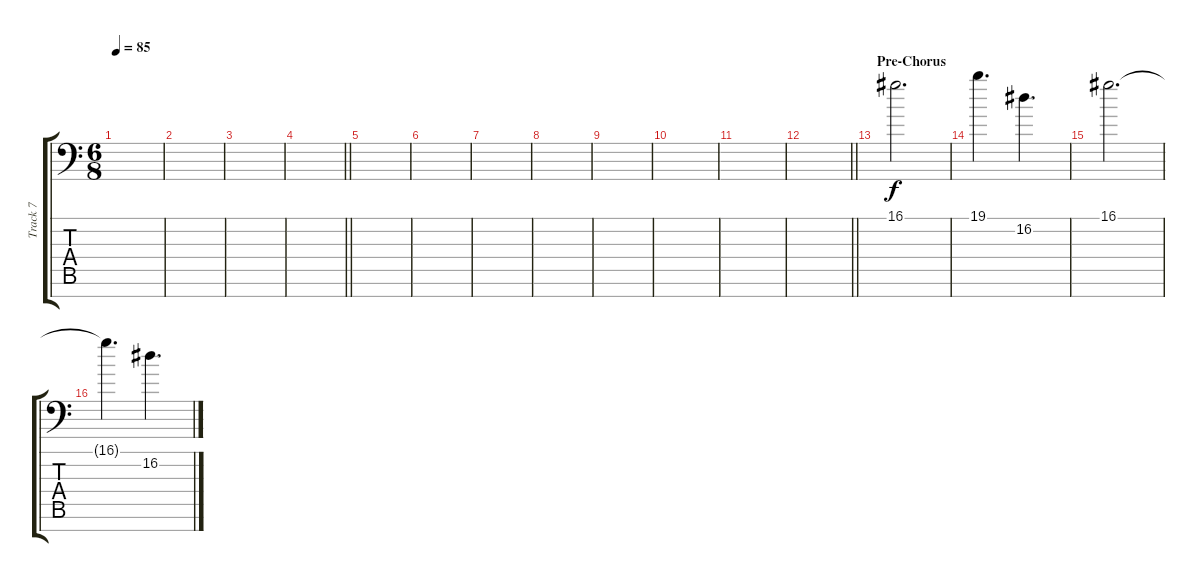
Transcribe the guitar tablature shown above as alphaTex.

\track ("Track 7" "Track 7") {instrument choiraahs}
\staff {score tabs}
\tuning (E4 B3 G3 D3 A2 E2 C-1) {hide}
\ts (6 8)
\tempo 85
\clef f4
\ks c
|
|
|
\barLineRight lightlight
|
|
|
|
|
|
|
|
\barLineRight lightlight
|
\section ("" "Pre-Chorus")
16.1.2{d volume 11 instrument flute} |
19.1.4{d} 16.2.4{d} |
16.1.2{d} |
16.1{t}.4{d} 16.2.4{d}
